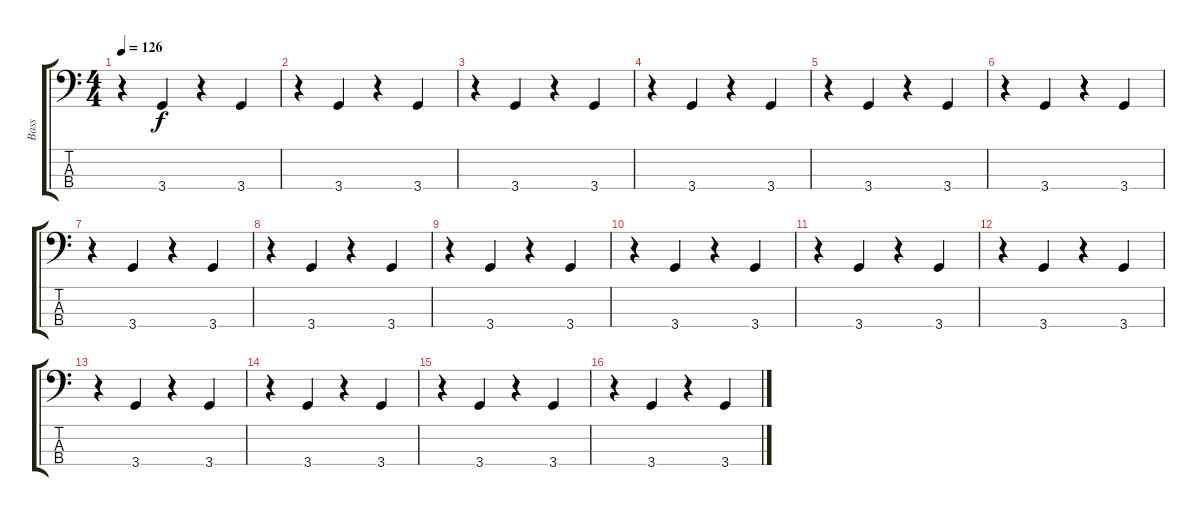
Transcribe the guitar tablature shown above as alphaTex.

\track ("Bass" "Bass") {instrument electricbassfinger}
\staff {score tabs}
\tuning (G2 D2 A1 E1) {hide}
\ts (4 4)
\tempo 126
\clef f4
\ks c
r.4{dy f} 3.4.4 r.4 3.4.4 |
r.4 3.4.4 r.4 3.4.4 |
r.4 3.4.4 r.4 3.4.4 |
r.4 3.4.4 r.4 3.4.4 |
r.4 3.4.4 r.4 3.4.4 |
r.4 3.4.4 r.4 3.4.4 |
r.4 3.4.4 r.4 3.4.4 |
r.4 3.4.4 r.4 3.4.4 |
r.4 3.4.4 r.4 3.4.4 |
r.4 3.4.4 r.4 3.4.4 |
r.4 3.4.4 r.4 3.4.4 |
r.4 3.4.4 r.4 3.4.4 |
r.4 3.4.4 r.4 3.4.4 |
r.4 3.4.4 r.4 3.4.4 |
r.4 3.4.4 r.4 3.4.4 |
r.4 3.4.4 r.4 3.4.4
